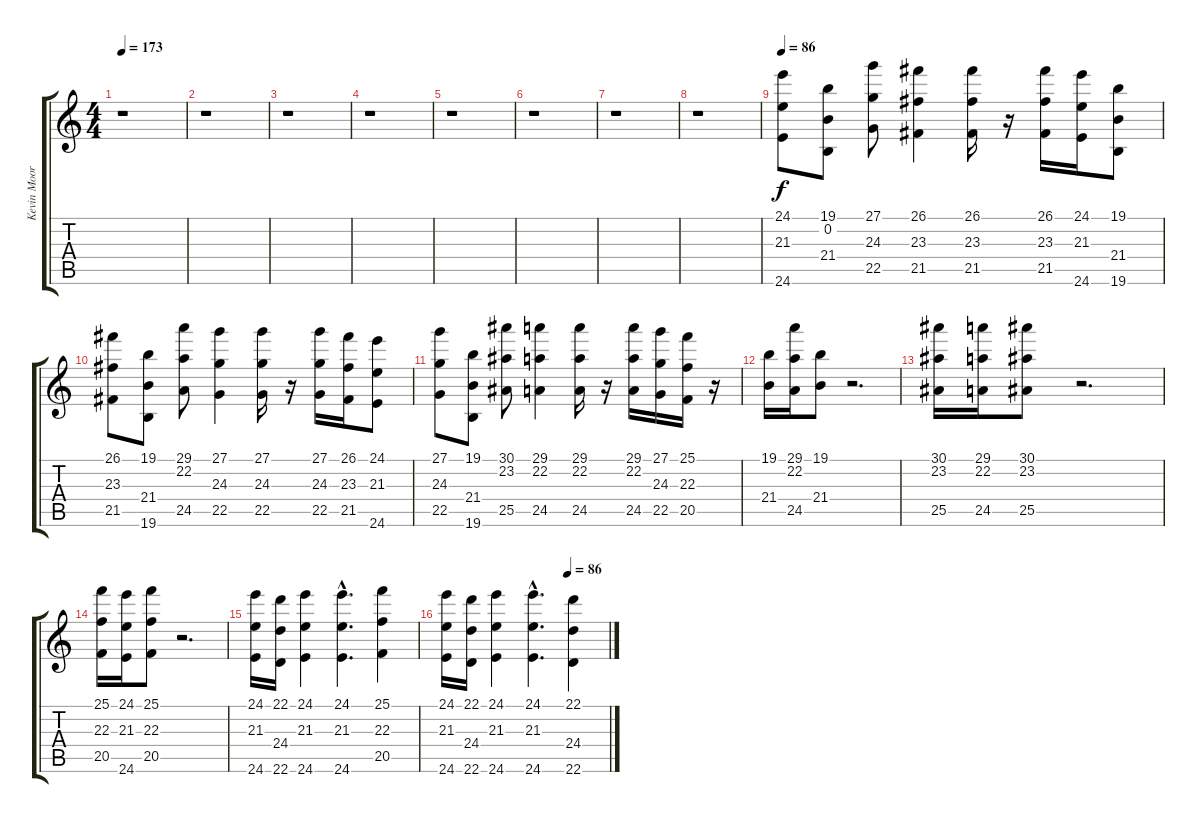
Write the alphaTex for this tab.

\track ("Kevin Moore" "Kevin Moor") {instrument stringensemble1}
\staff {score tabs}
\tuning (E4 B3 G3 D3 A2 E2) {hide}
\ts (4 4)
\tempo 173
\clef g2
\ks c
r.1{dy f} |
r.1 |
r.1 |
r.1 |
r.1 |
r.1 |
r.1 |
r.1 |
\tempo 86
(24.1 21.3 24.6).8{instrument stringensemble1} (19.1 0.2 21.4).8 (27.1 24.3 22.5).8 (26.1 23.3 21.5).4 (26.1 23.3 21.5).16 r.16 (26.1 23.3 21.5).16 (24.1 21.3 24.6).16 (19.1 21.4 19.6).8 |
(26.1 23.3 21.5).8 (19.1 21.4 19.6).8 (29.1 22.2 24.5).8 (27.1 24.3 22.5).4 (27.1 24.3 22.5).16 r.16 (27.1 24.3 22.5).16 (26.1 23.3 21.5).16 (24.1 21.3 24.6).8 |
(27.1 24.3 22.5).8 (19.1 21.4 19.6).8 (30.1 23.2 25.5).8 (29.1 22.2 24.5).4 (29.1 22.2 24.5).16 r.16 (29.1 22.2 24.5).16 (27.1 24.3 22.5).16 (25.1 22.3 20.5).16 r.16 |
(19.1 21.4).16 (29.1 22.2 24.5).16 (19.1 21.4).8 r.2{d} |
(30.1 23.2 25.5).16 (29.1 22.2 24.5).16 (30.1 23.2 25.5).8 r.2{d} |
(25.1 22.3 20.5).16 (24.1 21.3 24.6).16 (25.1 22.3 20.5).8 r.2{d} |
(24.1 21.3 24.6).16 (22.1 24.4 22.6).16 (24.1 21.3 24.6).4 (24.1{hac} 21.3{hac} 24.6{hac}).4{d} (25.1 22.3 20.5).4 |
\tempo (86 0.75)
(24.1 21.3 24.6).16 (22.1 24.4 22.6).16 (24.1 21.3 24.6).4 (24.1{hac} 21.3{hac} 24.6{hac}).4{d} (22.1 24.4 22.6).4
